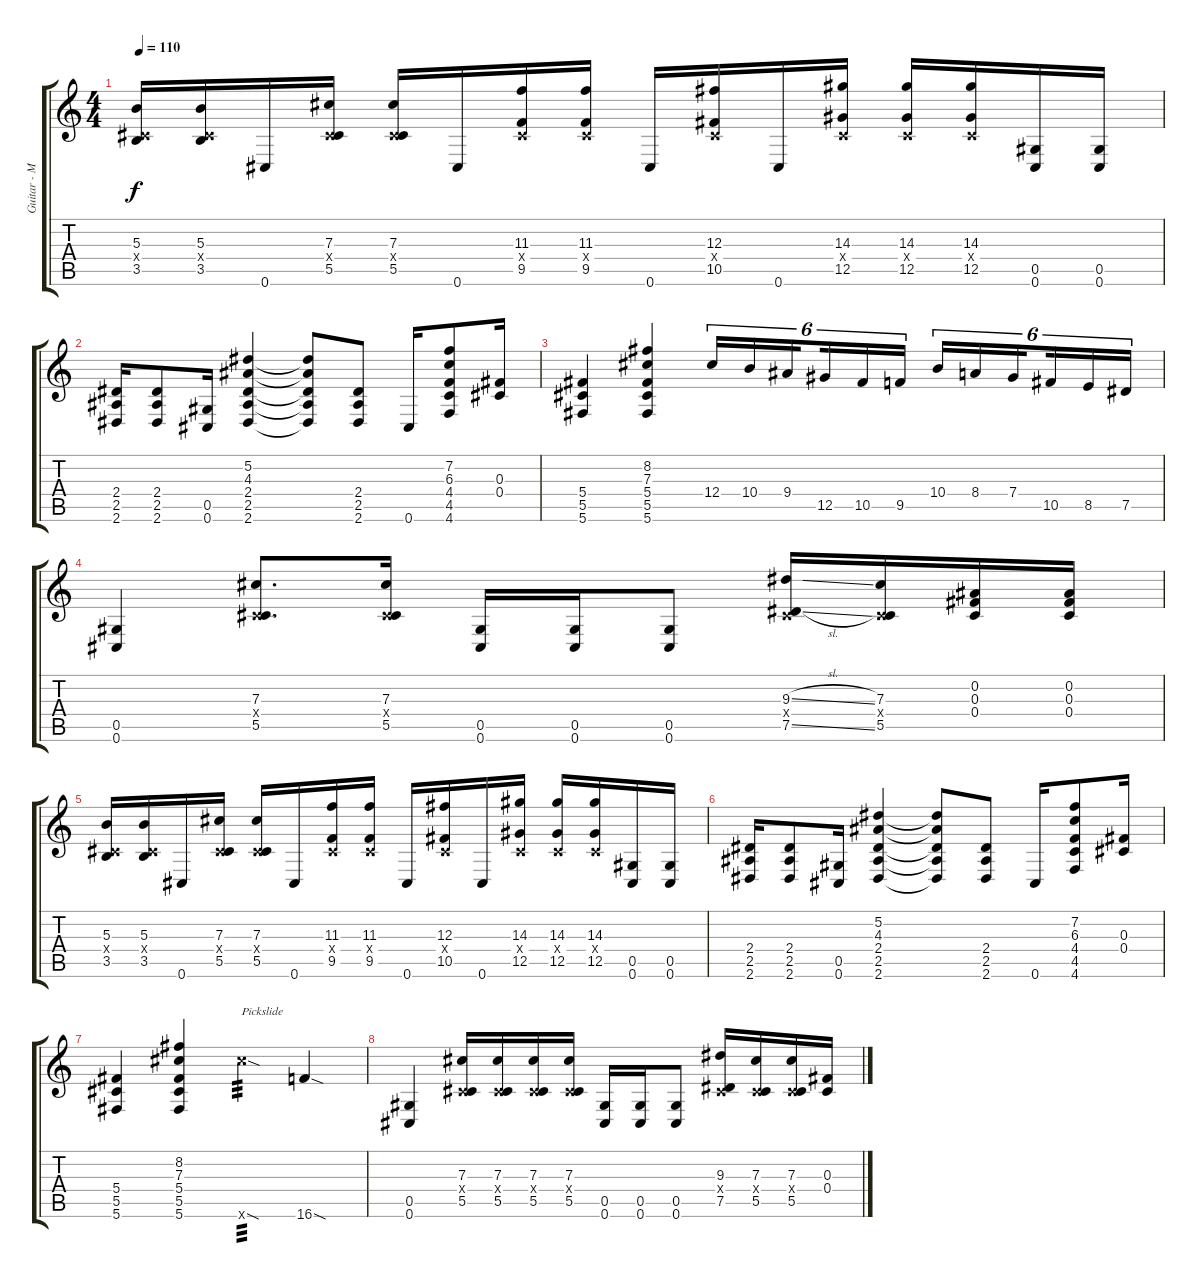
\track ("Guitar - Mark" "Guitar - M") {instrument distortionguitar}
\staff {score tabs}
\tuning (Eb4 Bb3 Gb3 Db3 Ab2 Db2) {hide}
\ts (4 4)
\tempo 110
\clef g2
\ks c
(5.3 0.4{x} 3.5).16{dy f} (5.3 0.4{x} 3.5).16 0.6.16 (7.3 0.4{x} 5.5).16 (7.3 0.4{x} 5.5).16 0.6.16 (11.3 0.4{x} 9.5).16 (11.3 0.4{x} 9.5).16 0.6.16 (12.3 0.4{x} 10.5).16 0.6.16 (14.3 0.4{x} 12.5).16 (14.3 0.4{x} 12.5).16 (14.3 0.4{x} 12.5).16 (0.5 0.6).16 (0.5 0.6).16 |
(2.4 2.5 2.6).16 (2.4 2.5 2.6).8 (0.5 0.6).16 (5.2 4.3 2.4 2.5 2.6).4 (5.2{t} 4.3{t} 2.4{t} 2.5{t} 2.6{t}).8 (2.4 2.5 2.6).8 0.6.16 (7.2 6.3 4.4 4.5 4.6).8 (0.3 0.4).16 |
(5.4 5.5 5.6).4 (8.2 7.3 5.4 5.5 5.6).4 12.4.16{tu (6 4)} 10.4.16{tu (6 4)} 9.4.16{tu (6 4) beam splitsecondary} 12.5.16{tu (6 4)} 10.5.16{tu (6 4)} 9.5.16{tu (6 4)} 10.4.16{tu (6 4)} 8.4.16{tu (6 4)} 7.4.16{tu (6 4) beam splitsecondary} 10.5.16{tu (6 4)} 8.5.16{tu (6 4)} 7.5.16{tu (6 4)} |
(0.5 0.6).4 (7.3 0.4{x} 5.5).8{d} (7.3 0.4{x} 5.5).16 (0.5 0.6).16 (0.5 0.6).16 (0.5 0.6).8 (9.3{sl} 0.4{x} 7.5{sl}).16 (7.3 0.4{x} 5.5).16 (0.2 0.3 0.4).16 (0.2 0.3 0.4).16 |
(5.3 0.4{x} 3.5).16 (5.3 0.4{x} 3.5).16 0.6.16 (7.3 0.4{x} 5.5).16 (7.3 0.4{x} 5.5).16 0.6.16 (11.3 0.4{x} 9.5).16 (11.3 0.4{x} 9.5).16 0.6.16 (12.3 0.4{x} 10.5).16 0.6.16 (14.3 0.4{x} 12.5).16 (14.3 0.4{x} 12.5).16 (14.3 0.4{x} 12.5).16 (0.5 0.6).16 (0.5 0.6).16 |
(2.4 2.5 2.6).16 (2.4 2.5 2.6).8 (0.5 0.6).16 (5.2 4.3 2.4 2.5 2.6).4 (5.2{t} 4.3{t} 2.4{t} 2.5{t} 2.6{t}).8 (2.4 2.5 2.6).8 0.6.16 (7.2 6.3 4.4 4.5 4.6).8 (0.3 0.4).16 |
(5.4 5.5 5.6).4 (8.2 7.3 5.4 5.5 5.6).4 24.6{sod x}.4{txt "Pickslide" tp 3} 16.6{sod}.4 |
(0.5 0.6).4 (7.3 0.4{x} 5.5).16 (7.3 0.4{x} 5.5).16 (7.3 0.4{x} 5.5).16 (7.3 0.4{x} 5.5).16 (0.5 0.6).16 (0.5 0.6).16 (0.5 0.6).8 (9.3 0.4{x} 7.5).16 (7.3 0.4{x} 5.5).16 (7.3 0.4{x} 5.5).16 (0.3 0.4).16
